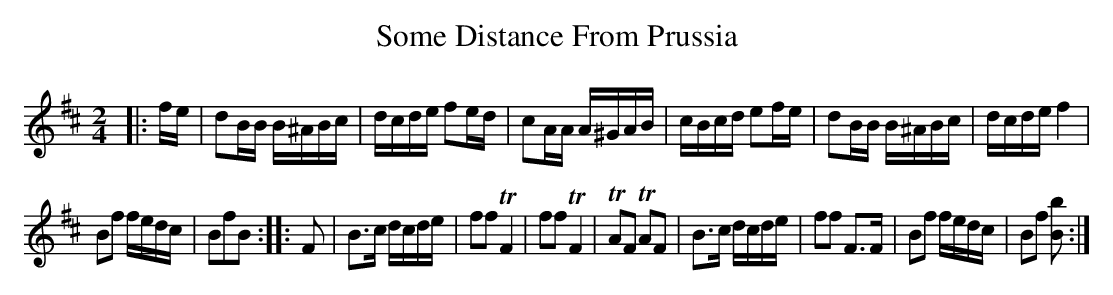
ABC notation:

X:1
T:Some Distance From Prussia
M:2/4
L:1/16
Q:1/4=100
K:Bm
V:1
|:fe|d2BB B^ABc|dcde f2ed|c2AA A^GAB|cBcd e2fe|d2BB B^ABc|dcde f4|
B2f2 fedc|B2f2B2::F2|B3c dcde|f2f2 TF4|f2f2 TF4|TA2F2 TA2F2|B3c dcde|f2f2 F3F|B2f2 fedc|B2f2 [B2b2]:|
